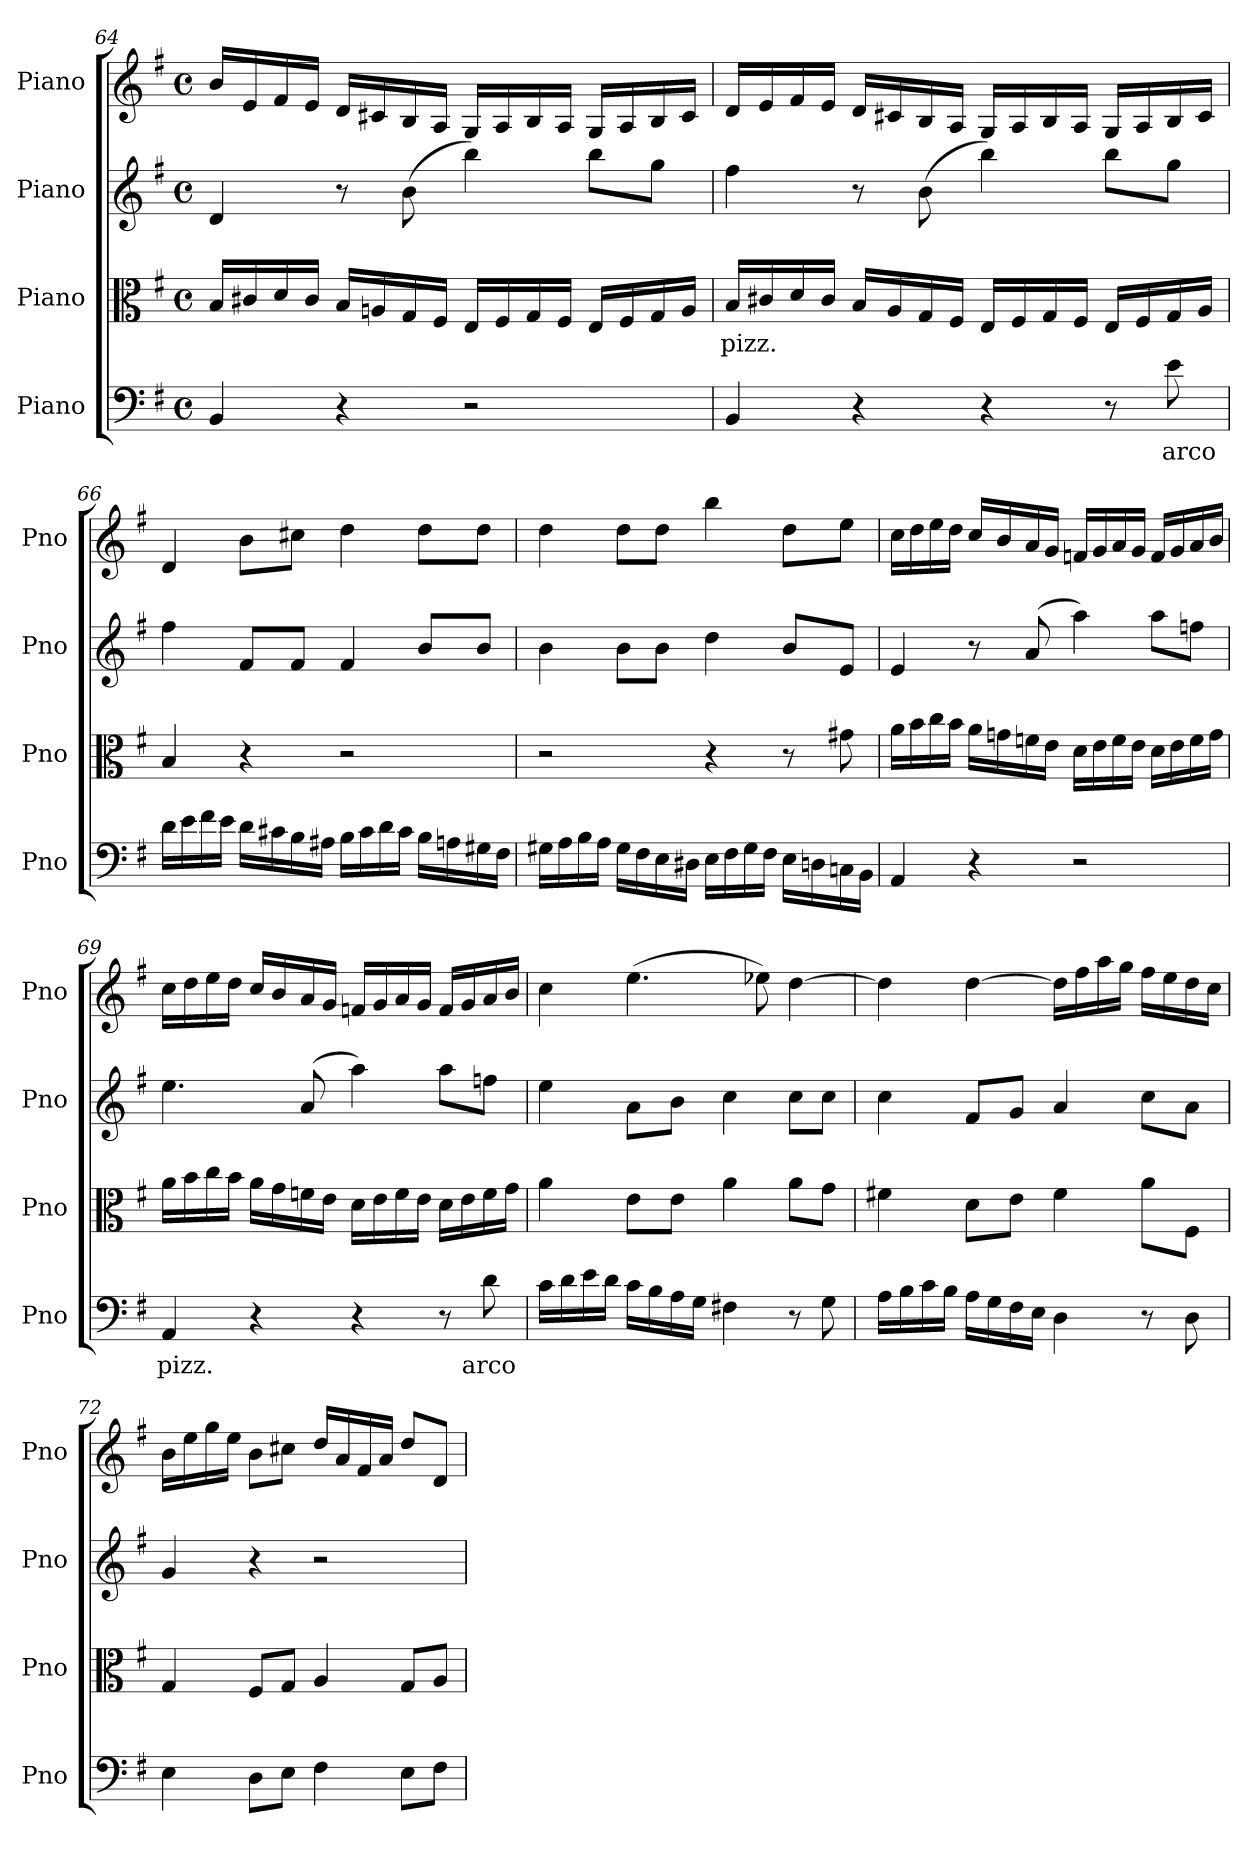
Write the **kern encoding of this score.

**kern	**text	**kern	**text	**kern	**kern
*part4	*part4	*part3	*part3	*part2	*part1
*staff4	*staff4	*staff3	*staff3	*staff2	*staff1
*I"Piano	*	*I"Piano	*	*I"Piano	*I"Piano
*I'Pno	*	*I'Pno	*	*I'Pno	*I'Pno
*clefF4	*	*clefC3	*	*clefG2	*clefG2
*k[f#]	*	*k[f#]	*	*k[f#]	*k[f#]
*M4/4	*	*M4/4	*	*M4/4	*M4/4
*met(c)	*	*met(c)	*	*met(c)	*met(c)
=64	=64	=64	=64	=64	=64
4BB/	.	16B/LL	.	4d/	16b/LL
.	.	16c#X/	.	.	16e/
.	.	16d/	.	.	16f#/
.	.	16c#/JJ	.	.	16e/JJ
4r	.	16B/LL	.	8r	16d/LL
.	.	16An/	.	.	16c#X/
.	.	16G/	.	(8b\	16B/
.	.	16F#/JJ	.	.	16A/JJ
2r	.	16E/LL	.	4bb\)	16G/LL
.	.	16F#/	.	.	16A/
.	.	16G/	.	.	16B/
.	.	16F#/JJ	.	.	16A/JJ
.	.	16E/LL	.	8bb\L	16G/LL
.	.	16F#/	.	.	16A/
.	.	16G/	.	8gg\J	16B/
.	.	16A/JJ	.	.	16c#/JJ
!!LO:LB:g=z
=65	=65	=65	=65	=65	=65
!	!	!	!LO:LY:b	!	!
4BB/	.	16B/LL	pizz.	4ff#\	16d/LL
.	.	16c#X/	.	.	16e/
.	.	16d/	.	.	16f#/
.	.	16c#/JJ	.	.	16e/JJ
4r	.	16B/LL	.	8r	16d/LL
.	.	16A/	.	.	16c#X/
.	.	16G/	.	(8b\	16B/
.	.	16F#/JJ	.	.	16A/JJ
4r	.	16E/LL	.	4bb\)	16G/LL
.	.	16F#/	.	.	16A/
.	.	16G/	.	.	16B/
.	.	16F#/JJ	.	.	16A/JJ
8r	.	16E/LL	.	8bb\L	16G/LL
.	.	16F#/	.	.	16A/
!	!LO:LY:b	!	!	!	!
8e\	arco	16G/	.	8gg\J	16B/
.	.	16A/JJ	.	.	16c#/JJ
=66	=66	=66	=66	=66	=66
16d\LL	.	4B/	.	4ff#\	4d/
16e\	.	.	.	.	.
16f#\	.	.	.	.	.
16e\JJ	.	.	.	.	.
16d\LL	.	4r	.	8f#/L	8b\L
16c#X\	.	.	.	.	.
16B\	.	.	.	8f#/J	8cc#X\J
16A#X\JJ	.	.	.	.	.
16B\LL	.	2r	.	4f#/	4dd\
16c#\	.	.	.	.	.
16d\	.	.	.	.	.
16c#\JJ	.	.	.	.	.
16B\LL	.	.	.	8b/L	8dd\L
16An\	.	.	.	.	.
16G#X\	.	.	.	8b/J	8dd\J
16F#\JJ	.	.	.	.	.
=67	=67	=67	=67	=67	=67
16G#X\LL	.	2r	.	4b\	4dd\
16A\	.	.	.	.	.
16B\	.	.	.	.	.
16A\JJ	.	.	.	.	.
16G#\LL	.	.	.	8b\L	8dd\L
16F#\	.	.	.	.	.
16E\	.	.	.	8b\J	8dd\J
16D#X\JJ	.	.	.	.	.
16E\LL	.	4r	.	4dd\	4bb\
16F#\	.	.	.	.	.
16G#\	.	.	.	.	.
16F#\JJ	.	.	.	.	.
16E\LL	.	8r	.	8b/L	8dd\L
16Dn\	.	.	.	.	.
16Cn\	.	8g#X\	.	8e/J	8ee\J
16BB\JJ	.	.	.	.	.
!!LO:LB:g=z
=68	=68	=68	=68	=68	=68
4AA/	.	16a\LL	.	4e/	16cc\LL
.	.	16b\	.	.	16dd\
.	.	16cc\	.	.	16ee\
.	.	16b\JJ	.	.	16dd\JJ
4r	.	16a\LL	.	8r	16cc/LL
.	.	16gn\	.	.	16b/
.	.	16fn\	.	(8a/	16a/
.	.	16e\JJ	.	.	16g/JJ
2r	.	16d\LL	.	4aa\)	16fn/LL
.	.	16e\	.	.	16g/
.	.	16f\	.	.	16a/
.	.	16e\JJ	.	.	16g/JJ
.	.	16d\LL	.	8aa\L	16f/LL
.	.	16e\	.	.	16g/
.	.	16f\	.	8ffn\J	16a/
.	.	16g\JJ	.	.	16b/JJ
=69	=69	=69	=69	=69	=69
!	!LO:LY:b	!	!	!	!
4AA/	pizz.	16a\LL	.	4.ee\	16cc\LL
.	.	16b\	.	.	16dd\
.	.	16cc\	.	.	16ee\
.	.	16b\JJ	.	.	16dd\JJ
4r	.	16a\LL	.	.	16cc/LL
.	.	16g\	.	.	16b/
.	.	16fn\	.	(8a/	16a/
.	.	16e\JJ	.	.	16g/JJ
4r	.	16d\LL	.	4aa\)	16fn/LL
.	.	16e\	.	.	16g/
.	.	16f\	.	.	16a/
.	.	16e\JJ	.	.	16g/JJ
8r	.	16d\LL	.	8aa\L	16f/LL
.	.	16e\	.	.	16g/
!	!LO:LY:b	!	!	!	!
8d\	arco	16f\	.	8ffn\J	16a/
.	.	16g\JJ	.	.	16b/JJ
=70	=70	=70	=70	=70	=70
16c\LL	.	4a\	.	4ee\	4cc\
16d\	.	.	.	.	.
16e\	.	.	.	.	.
16d\JJ	.	.	.	.	.
16c\LL	.	8e\L	.	8a\L	(4.ee\
16B\	.	.	.	.	.
16A\	.	8e\J	.	8b\J	.
16G\JJ	.	.	.	.	.
4F#X\	.	4a\	.	4cc\	.
.	.	.	.	.	8ee-X\)
8r	.	8a\L	.	8cc\L	[4dd\
8G\	.	8g\J	.	8cc\J	.
=71	=71	=71	=71	=71	=71
16A\LL	.	4f#X\	.	4cc\	4dd\]
16B\	.	.	.	.	.
16c\	.	.	.	.	.
16B\JJ	.	.	.	.	.
16A\LL	.	8d\L	.	8f#/L	[4dd\
16G\	.	.	.	.	.
16F#\	.	8e\J	.	8g/J	.
16E\JJ	.	.	.	.	.
4D\	.	4f#\	.	4a/	16dd\LL]
.	.	.	.	.	16ff#\
.	.	.	.	.	16aa\
.	.	.	.	.	16gg\JJ
8r	.	8a\L	.	8cc\L	16ff#\LL
.	.	.	.	.	16ee\
8D\	.	8F#\J	.	8a\J	16dd\
.	.	.	.	.	16cc\JJ
!!LO:LB:g=z
=72	=72	=72	=72	=72	=72
4E\	.	4G/	.	4g/	16b\LL
.	.	.	.	.	16ee\
.	.	.	.	.	16gg\
.	.	.	.	.	16ee\JJ
8D\L	.	8F#/L	.	4r	8b\L
8E\J	.	8G/J	.	.	8cc#X\J
4F#\	.	4A/	.	2r	16dd/LL
.	.	.	.	.	16a/
.	.	.	.	.	16f#/
.	.	.	.	.	16a/JJ
8E\L	.	8G/L	.	.	8dd/L
8F#\J	.	8A/J	.	.	8d/J
=	=	=	=	=	=
*-	*-	*-	*-	*-	*-
